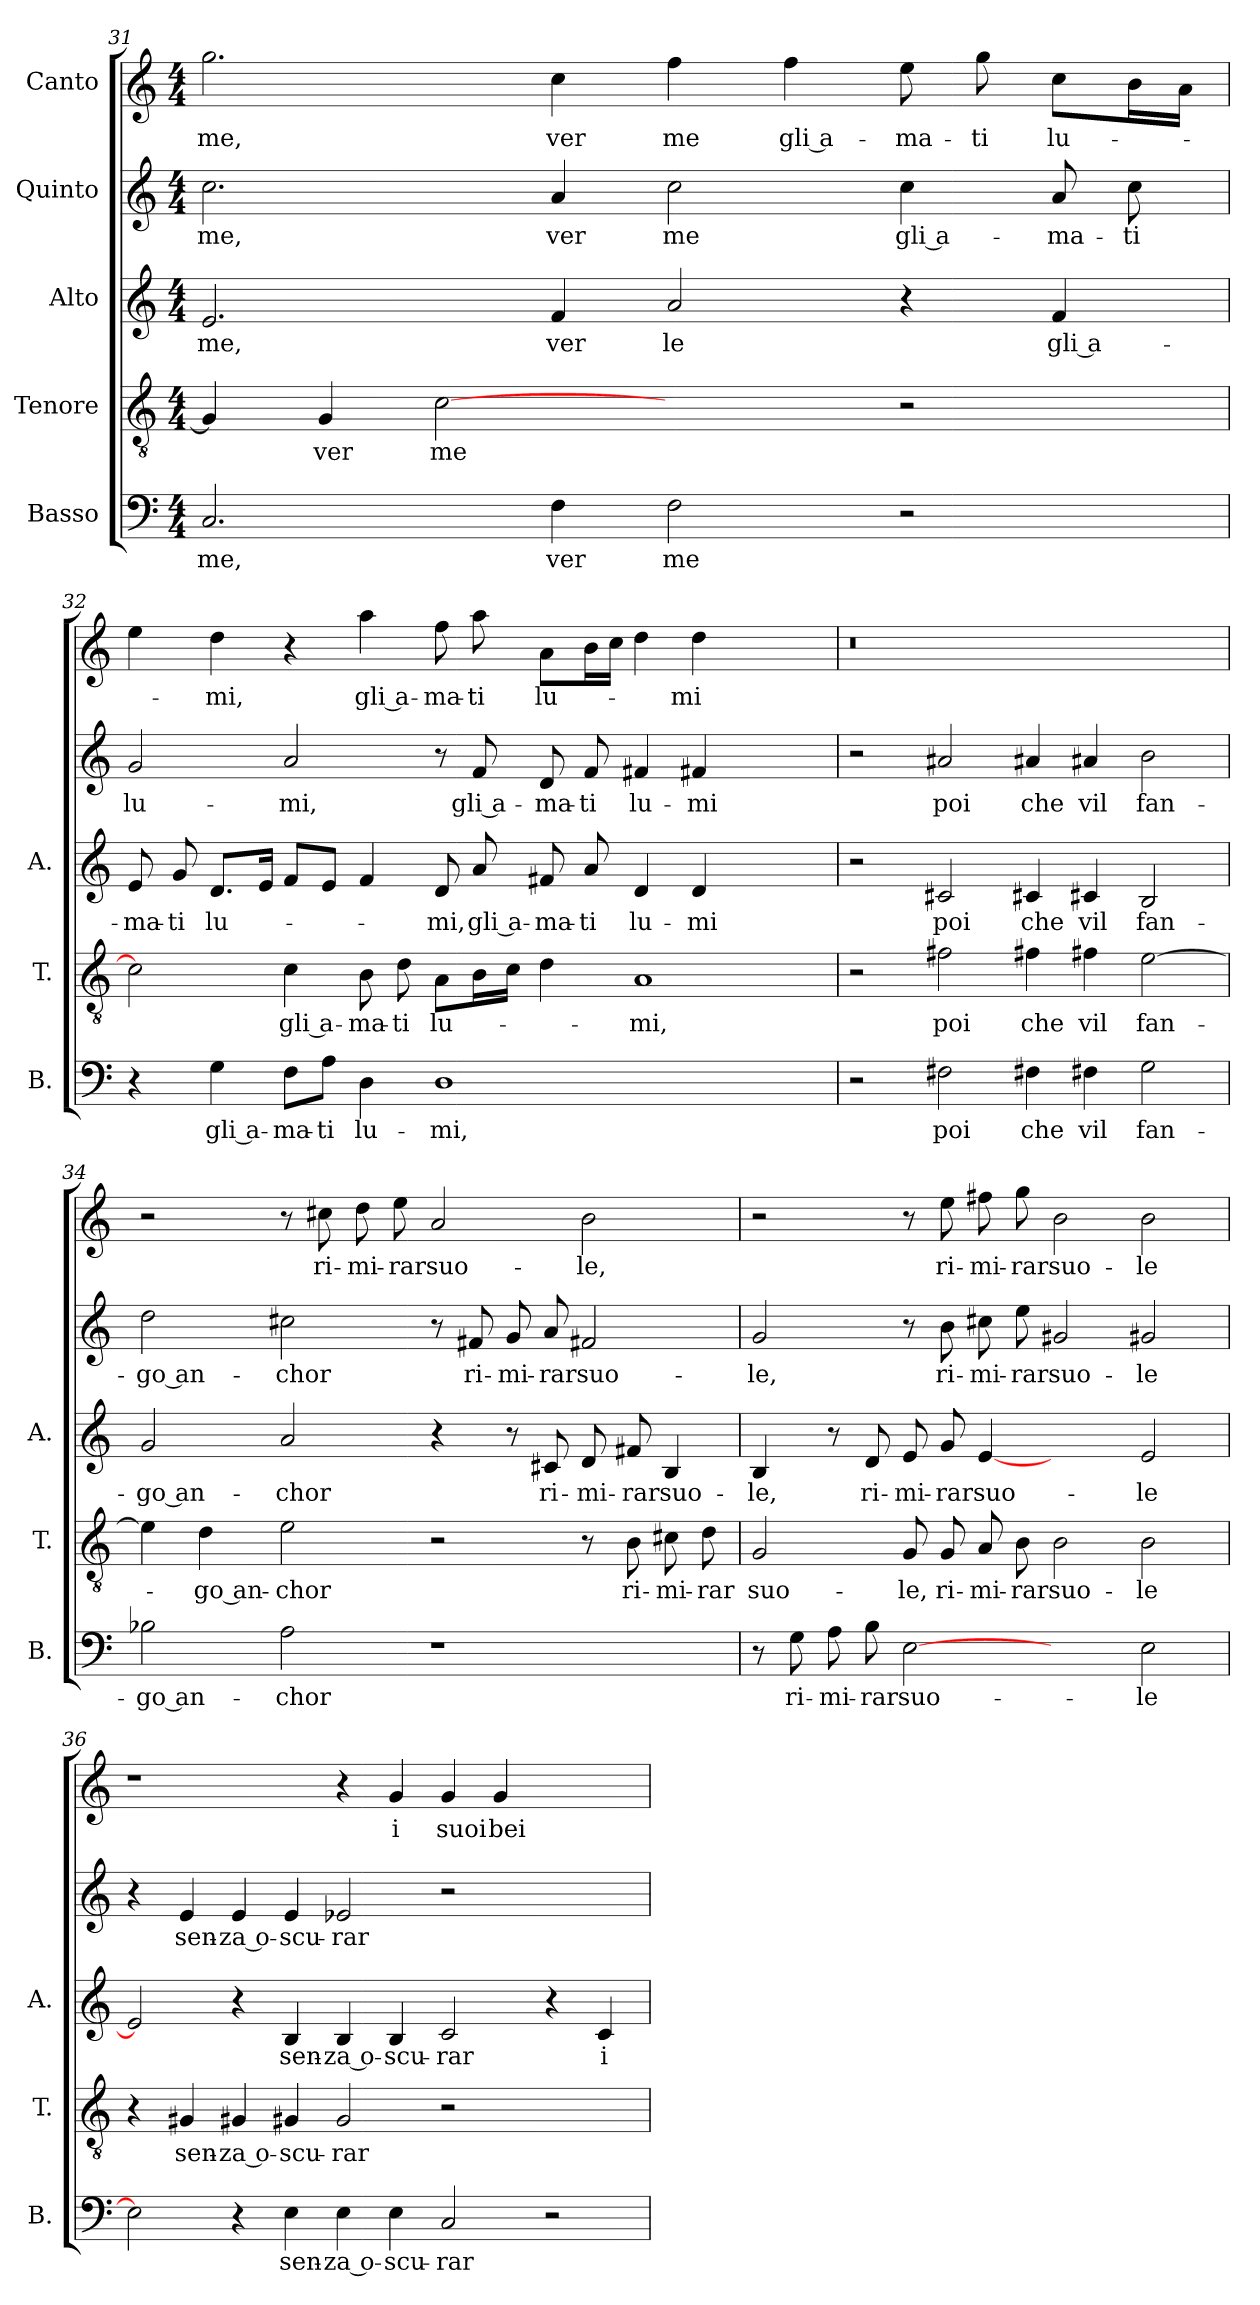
**kern	**text	**kern	**text	**kern	**text	**kern	**text	**kern	**text
*part5	*part5	*part4	*part4	*part3	*part3	*part2	*part2	*part1	*part1
*staff5	*staff5	*staff4	*staff4	*staff3	*staff3	*staff2	*staff2	*staff1	*staff1
*I"Basso	*	*I"Tenore	*	*I"Alto	*	*I"Quinto	*	*I"Canto	*
*I'B.	*	*I'T.	*	*I'A.	*	*	*	*	*
*clefF4	*	*clefGv2	*	*clefG2	*	*clefG2	*	*clefG2	*
*k[]	*	*k[]	*	*k[]	*	*k[]	*	*k[]	*
*C:	*	*C:	*	*C:	*	*C:	*	*C:	*
*M4/4	*	*M4/4	*	*M4/4	*	*M4/4	*	*M4/4	*
=31	=31	=31	=31	=31	=31	=31	=31	=31	=31
2.C/	me,	4G/]	.	2.e/	me,	2.cc\	me,	2.gg\	me,
.	.	4G/	ver	.	.	.	.	.	.
.	.	[2c\	me	.	.	.	.	.	.
4F\	ver	.	.	4f/	ver	4a/	ver	4cc\	ver
2F\	me	2ryy	.	2a/	le	2cc\	me	4ff\	me
.	.	.	.	.	.	.	.	4ff\	gli a-
2r	.	2r	.	4r	.	4cc\	gli a-	8ee\	-ma-
.	.	.	.	.	.	.	.	8gg\	-ti
.	.	.	.	4f/	gli a-	8a/	-ma-	8cc\L	lu-
.	.	.	.	.	.	8cc\	-ti	16b\L	.
.	.	.	.	.	.	.	.	16a\JJ	.
=32	=32	=32	=32	=32	=32	=32	=32	=32	=32
4r	.	2c\]	.	8e/	-ma-	2g/	lu-	4ee\	.
.	.	.	.	8g/	-ti	.	.	.	.
4G\	gli a-	.	.	8.d/L	lu-	.	.	4dd\	-mi,
.	.	.	.	16e/Jk	.	.	.	.	.
8F\L	-ma-	4c\	gli a-	8f/L	.	2a/	-mi,	4r	.
8A\J	-ti	.	.	8e/J	.	.	.	.	.
4D\	lu-	8B\	-ma-	4f/	.	.	.	4aa\	gli a-
.	.	8d\	-ti	.	.	.	.	.	.
1D\	-mi,	8A\L	lu-	8d/	-mi,	8r	.	8ff\	-ma-
.	.	16B\L	.	8a/	gli a-	8f/	gli a-	8aa\	-ti
.	.	16c\JJ	.	.	.	.	.	.	.
.	.	4d\	.	8f#X/	-ma-	8d/	-ma-	8a\L	lu-
.	.	.	.	8a/	-ti	8f/	-ti	16b\L	.
.	.	.	.	.	.	.	.	16cc\JJ	.
.	.	1A/	-mi,	4d/	lu-	4f#X/	lu-	4dd\	.
.	.	.	.	4d/	-mi	4f#X/	-mi	4dd\	-mi
2ryy	.	.	.	2ryy	.	2ryy	.	2ryy	.
=33	=33	=33	=33	=33	=33	=33	=33	=33	=33
!	!	!	!	!	!	!	!	!LO:N:vis=0	!
2r	.	2r	.	2r	.	2r	.	1r	.
2F#X\	poi	2f#X\	poi	2c#X/	poi	2a#X/	poi	.	.
4F#X\	che	4f#X\	che	4c#X/	che	4a#X/	che	1ryy	.
4F#X\	vil	4f#X\	vil	4c#X/	vil	4a#X/	vil	.	.
2G\	fan-	[2e\	fan-	2B/	fan-	2b\	fan-	.	.
=34	=34	=34	=34	=34	=34	=34	=34	=34	=34
2B-X\	-go an-	4e\]	.	2g/	-go an-	2dd\	-go an-	2r	.
.	.	4d\	-go an-	.	.	.	.	.	.
2A\	-chor	2e\	-chor	2a/	-chor	2cc#X\	-chor	8r	.
.	.	.	.	.	.	.	.	8cc#X\	ri-
.	.	.	.	.	.	.	.	8dd\	-mi-
.	.	.	.	.	.	.	.	8ee\	-rar
1r	.	2r	.	4r	.	8r	.	2a/	suo-
.	.	.	.	.	.	8f#X/	ri-	.	.
.	.	.	.	8r	.	8g/	-mi-	.	.
.	.	.	.	8c#X/	ri-	8a/	-rar	.	.
.	.	8r	.	8d/	-mi-	2f#X/	suo-	2b\	-le,
.	.	8B\	ri-	8f#X/	-rar	.	.	.	.
.	.	8c#X\	-mi-	4B/	suo-	.	.	.	.
.	.	8d\	-rar	.	.	.	.	.	.
=35	=35	=35	=35	=35	=35	=35	=35	=35	=35
8r	.	2G/	suo-	4B/	-le,	2g/	-le,	2r	.
8G\	ri-	.	.	.	.	.	.	.	.
8A\	-mi-	.	.	8r	.	.	.	.	.
8B\	-rar	.	.	8d/	ri-	.	.	.	.
[2E\	suo-	8G/	-le,	8e/	-mi-	8r	.	8r	.
.	.	8G/	ri-	8g/	-rar	8b\	ri-	8ee\	ri-
.	.	8A/	-mi-	[4e/	suo-	8cc#X\	-mi-	8ff#X\	-mi-
.	.	8B\	-rar	.	.	8ee\	-rar	8gg\	-rar
2ryy	.	2B\	suo-	2ryy	.	2g#X/	suo-	2b\	suo-
2E\	-le	2B\	-le	2e/	-le	2g#X/	-le	2b\	-le
=36	=36	=36	=36	=36	=36	=36	=36	=36	=36
2E\]	.	4r	.	2e/]	.	4r	.	1r	.
.	.	4G#X/	sen-	.	.	4e/	sen-	.	.
4r	.	4G#X/	-za o-	4r	.	4e/	-za o-	.	.
4E\	sen-	4G#X/	-scu-	4B/	sen-	4e/	-scu-	.	.
4E\	-za o-	2G#/	-rar	4B/	-za o-	2e-X/	-rar	4r	.
4E\	-scu-	.	.	4B/	-scu-	.	.	4g/	i
2C/	-rar	2r	.	2c/	-rar	2r	.	4g/	suoi
.	.	.	.	.	.	.	.	4g/	bei
2r	.	2ryy	.	4r	.	2ryy	.	2ryy	.
.	.	.	.	4c/	i	.	.	.	.
=	=	=	=	=	=	=	=	=	=
*-	*-	*-	*-	*-	*-	*-	*-	*-	*-
